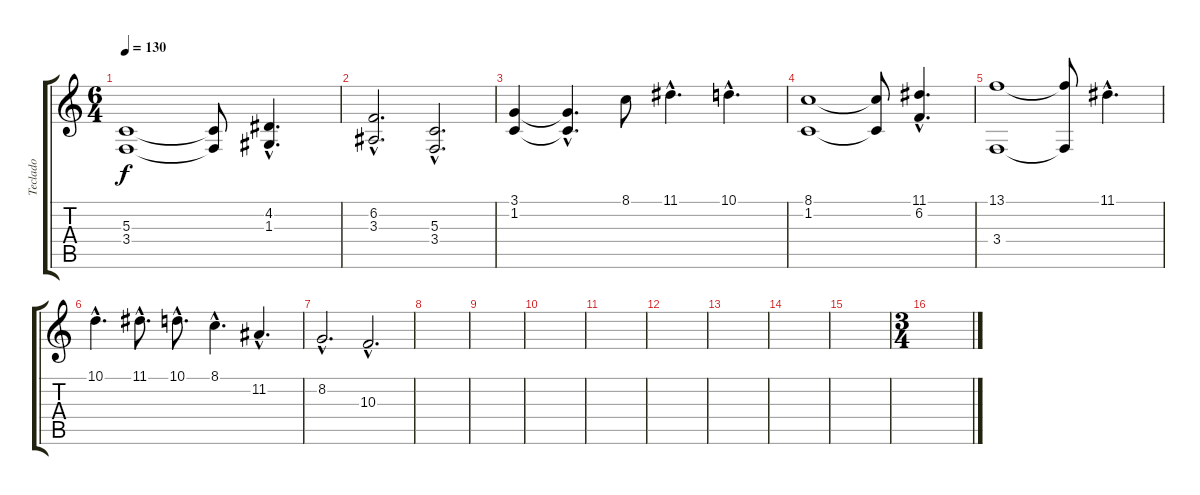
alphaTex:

\track ("Teclado" "Teclado") {instrument stringensemble1}
\staff {score tabs}
\tuning (E4 B3 G3 D3 A2 E2) {hide}
\ts (6 4)
\tempo 130
\clef g2
\ks c
(5.3 3.4).1{dy f} (5.3{t} 3.4{t}).8 (4.2{hac} 1.3{hac}).4{d} |
(6.2{hac} 3.3{hac}).2{d} (5.3{hac} 3.4{hac}).2{d} |
(3.1 1.2).4 (3.1{hac t} 1.2{hac t}).4{d} 8.1.8 11.1{hac}.4{d} 10.1{hac}.4{d} |
(8.1 1.2).1 (8.1{t} 1.2{t}).8 (11.1{hac} 6.2{hac}).4{d} |
(13.1 3.4).1 (13.1{t} 3.4{t}).8 11.1{hac}.4{d} |
10.1{hac}.4{d} 11.1{hac}.8{d} 10.1{hac}.8{d} 8.1{hac}.4{d} 11.2{hac}.4{d} |
8.2{hac}.2{d} 10.3{hac}.2{d} |
|
|
|
|
|
|
|
|
\ts (3 4)
